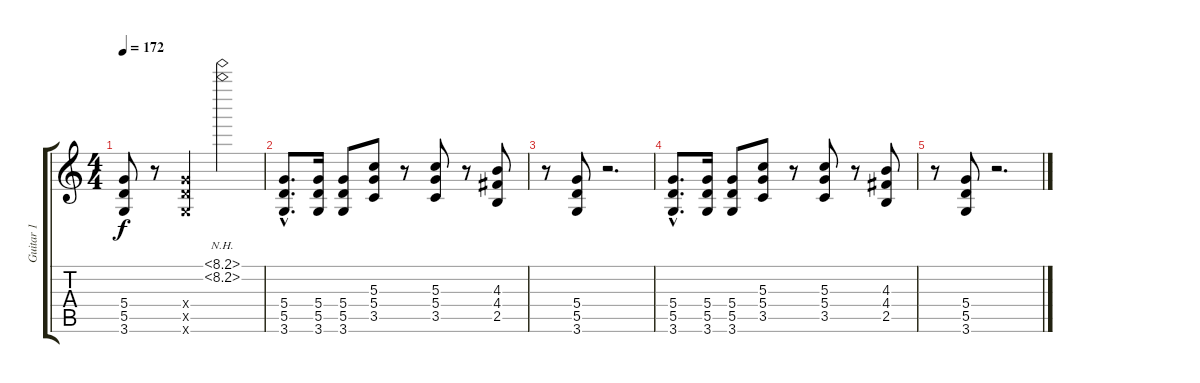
\track ("Guitar 1" "Guitar 1") {instrument overdrivenguitar}
\staff {score tabs}
\tuning (E4 B3 G3 D3 A2 E2) {hide}
\ts (4 4)
\tempo 172
\clef g2
\ks c
(5.4 5.5 3.6).8{dy f} r.8 (5.4{x} 5.5{x} 3.6{x}).4 (8.1{nh} 8.2{nh}).2 |
(5.4{hac} 5.5{hac} 3.6{hac}).8{d} (5.4 5.5 3.6).16 (5.4 5.5 3.6).8 (5.3 5.4 3.5).8 r.8 (5.3 5.4 3.5).8 r.8 (4.3 4.4 2.5).8 |
r.8 (5.4 5.5 3.6).8 r.2{d} |
(5.4{hac} 5.5{hac} 3.6{hac}).8{d} (5.4 5.5 3.6).16 (5.4 5.5 3.6).8 (5.3 5.4 3.5).8 r.8 (5.3 5.4 3.5).8 r.8 (4.3 4.4 2.5).8 |
r.8 (5.4 5.5 3.6).8 r.2{d}
